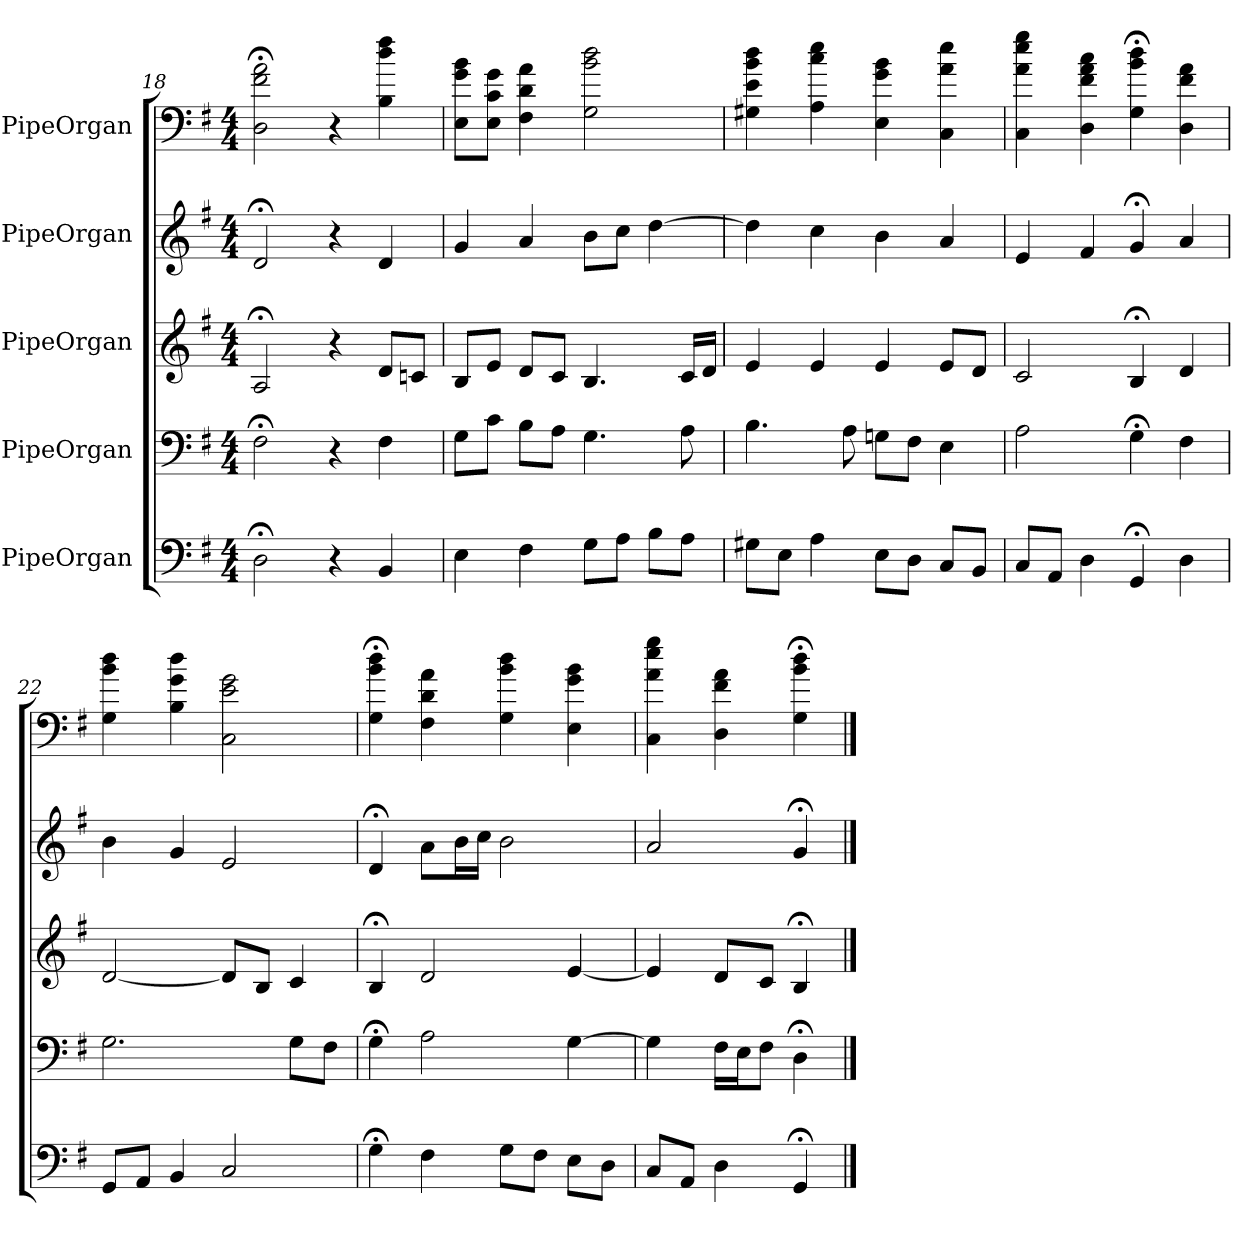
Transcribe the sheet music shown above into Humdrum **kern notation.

**kern	**kern	**kern	**kern	**kern
*part5	*part4	*part3	*part2	*part1
*staff5	*staff4	*staff3	*staff2	*staff1
*I"PipeOrgan	*I"PipeOrgan	*I"PipeOrgan	*I"PipeOrgan	*I"PipeOrgan
*clefF4	*clefF4	*clefG2	*clefG2	*
*k[f#]	*k[f#]	*k[f#]	*k[f#]	*k[f#]
*G:	*G:	*G:	*G:	*G:
*M4/4	*M4/4	*M4/4	*M4/4	*M4/4
=18	=18	=18	=18	=18
2D;<	2F#;<	2A;<	2d;<	2D;< 2f#;< 2a;<
4r	4r	4r	4r	4r
4BB	4F#	8d/L	4d	4B 4dd 4ff#
.	.	8cn/J	.	.
=19	=19	=19	=19	=19
4E	8G\L	8B/L	4g	8E 8g 8bL
.	8c\J	8e/J	.	8E 8c 8gJ
4F#	8B\L	8d/L	4a	4F# 4d 4a
.	8A\J	8c/J	.	.
8G\L	4.G	4.B	8b\L	2G 2b 2dd
8A\J	.	.	8cc\J	.
8B\L	.	.	[4dd	.
8A\J	8A	16c/LL	.	.
.	.	16d/JJ	.	.
=20	=20	=20	=20	=20
8G#X\L	4.B	4e	4dd]	4G#X 4e 4b 4dd
8E\J	.	.	.	.
4A	.	4e	4cc	4A 4cc 4ee
.	8A	.	.	.
8E\L	8Gn\L	4e	4b	4E 4g 4b
8D\J	8F#\J	.	.	.
8C/L	4E	8e/L	4a	4C 4a 4ee
8BB/J	.	8d/J	.	.
=21	=21	=21	=21	=21
8C/L	2A	2c	4e	4C 4a 4ee 4gg
8AA/J	.	.	.	.
4D	.	.	4f#	4D 4f# 4a 4cc
4GG;<	4G;<	4B;<	4g;<	4G;< 4b;< 4dd;<
4D	4F#	4d	4a	4D 4f# 4a
=22	=22	=22	=22	=22
8GG/L	2.G	[2d	4b	4G 4b 4dd
8AA/J	.	.	.	.
4BB	.	.	4g	4B 4g 4dd
2C	.	8d/L]	2e	2C 2e 2g
.	.	8B/J	.	.
.	8G\L	4c	.	.
.	8F#\J	.	.	.
=23	=23	=23	=23	=23
4G;<	4G;<	4B;<	4d;<	4G;< 4b;< 4dd;<
4F#	2A	2d	8a\L	4F# 4d 4a
.	.	.	16b\L	.
.	.	.	16cc\JJ	.
8G\L	.	.	2b	4G 4b 4dd
8F#\J	.	.	.	.
8E\L	[4G	[4e	.	4E 4g 4b
8D\J	.	.	.	.
=24	=24	=24	=24	=24
8C/L	4G]	4e]	2a	4C 4a 4ee 4gg
8AA/J	.	.	.	.
4D	16F#\LL	8d/L	.	4D 4f# 4a
.	16E\J	.	.	.
.	8F#\J	8c/J	.	.
4GG;<	4D;<	4B;<	4g;<	4G;< 4b;< 4dd;<
==	==	==	==	==
*-	*-	*-	*-	*-
